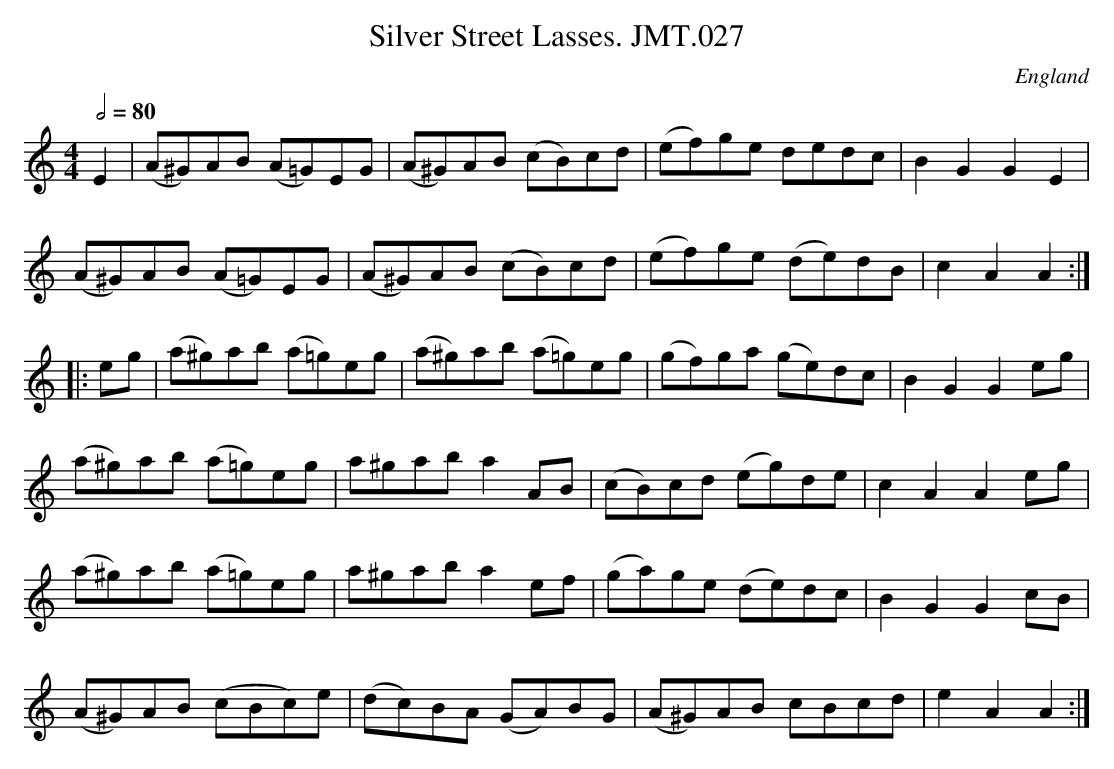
X:1
T:Silver Street Lasses. JMT.027
L:1/8
M:4/4
O:England
Q:1/2=80
K:C
E2|(A^G)AB (A=G)EG|(A^G)AB (cB)cd|(ef)ge dedc|B2G2G2E2|!
(A^G)AB (A=G)EG|(A^G)AB (cB)cd|(ef)ge (de)dB|c2A2A2:|!
|:eg|(a^g)ab (a=g)eg|(a^g)ab (a=g)eg|(gf)ga (ge)dc|B2G2G2eg|!
(a^g)ab (a=g)eg|a^gaba2AB|(cB)cd (eg)de|c2A2A2eg|!
(a^g)ab (a=g)eg|a^gaba2ef|(ga)ge (de)dc|B2G2G2cB|!
(A^G)AB (cBc)e|(dc)BA (GA)BG|(A^G)AB cBcd|e2A2A2:|
